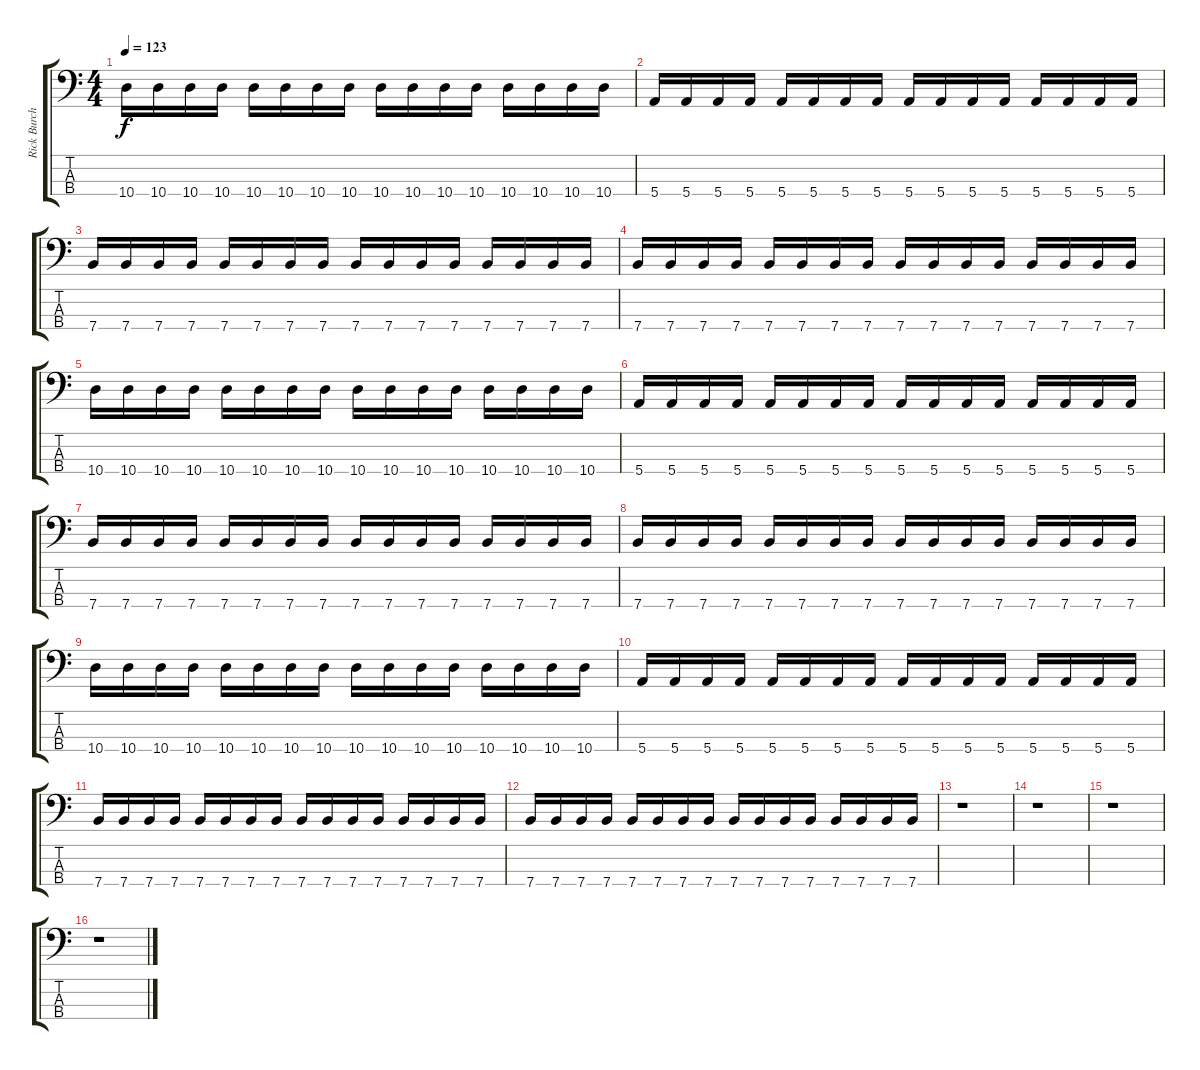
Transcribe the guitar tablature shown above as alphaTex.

\track ("Rick Burch (Bass)" "Rick Burch") {instrument electricbasspick}
\staff {score tabs}
\tuning (G2 D2 A1 E1) {hide}
\ts (4 4)
\tempo 123
\clef f4
\ks c
10.4.16{dy f} 10.4.16 10.4.16 10.4.16 10.4.16 10.4.16 10.4.16 10.4.16 10.4.16 10.4.16 10.4.16 10.4.16 10.4.16 10.4.16 10.4.16 10.4.16 |
5.4.16 5.4.16 5.4.16 5.4.16 5.4.16 5.4.16 5.4.16 5.4.16 5.4.16 5.4.16 5.4.16 5.4.16 5.4.16 5.4.16 5.4.16 5.4.16 |
7.4.16 7.4.16 7.4.16 7.4.16 7.4.16 7.4.16 7.4.16 7.4.16 7.4.16 7.4.16 7.4.16 7.4.16 7.4.16 7.4.16 7.4.16 7.4.16 |
7.4.16 7.4.16 7.4.16 7.4.16 7.4.16 7.4.16 7.4.16 7.4.16 7.4.16 7.4.16 7.4.16 7.4.16 7.4.16 7.4.16 7.4.16 7.4.16 |
10.4.16 10.4.16 10.4.16 10.4.16 10.4.16 10.4.16 10.4.16 10.4.16 10.4.16 10.4.16 10.4.16 10.4.16 10.4.16 10.4.16 10.4.16 10.4.16 |
5.4.16 5.4.16 5.4.16 5.4.16 5.4.16 5.4.16 5.4.16 5.4.16 5.4.16 5.4.16 5.4.16 5.4.16 5.4.16 5.4.16 5.4.16 5.4.16 |
7.4.16 7.4.16 7.4.16 7.4.16 7.4.16 7.4.16 7.4.16 7.4.16 7.4.16 7.4.16 7.4.16 7.4.16 7.4.16 7.4.16 7.4.16 7.4.16 |
7.4.16 7.4.16 7.4.16 7.4.16 7.4.16 7.4.16 7.4.16 7.4.16 7.4.16 7.4.16 7.4.16 7.4.16 7.4.16 7.4.16 7.4.16 7.4.16 |
10.4.16 10.4.16 10.4.16 10.4.16 10.4.16 10.4.16 10.4.16 10.4.16 10.4.16 10.4.16 10.4.16 10.4.16 10.4.16 10.4.16 10.4.16 10.4.16 |
5.4.16 5.4.16 5.4.16 5.4.16 5.4.16 5.4.16 5.4.16 5.4.16 5.4.16 5.4.16 5.4.16 5.4.16 5.4.16 5.4.16 5.4.16 5.4.16 |
7.4.16 7.4.16 7.4.16 7.4.16 7.4.16 7.4.16 7.4.16 7.4.16 7.4.16 7.4.16 7.4.16 7.4.16 7.4.16 7.4.16 7.4.16 7.4.16 |
7.4.16 7.4.16 7.4.16 7.4.16 7.4.16 7.4.16 7.4.16 7.4.16 7.4.16 7.4.16 7.4.16 7.4.16 7.4.16 7.4.16 7.4.16 7.4.16 |
r.1 |
r.1 |
r.1 |
r.1
